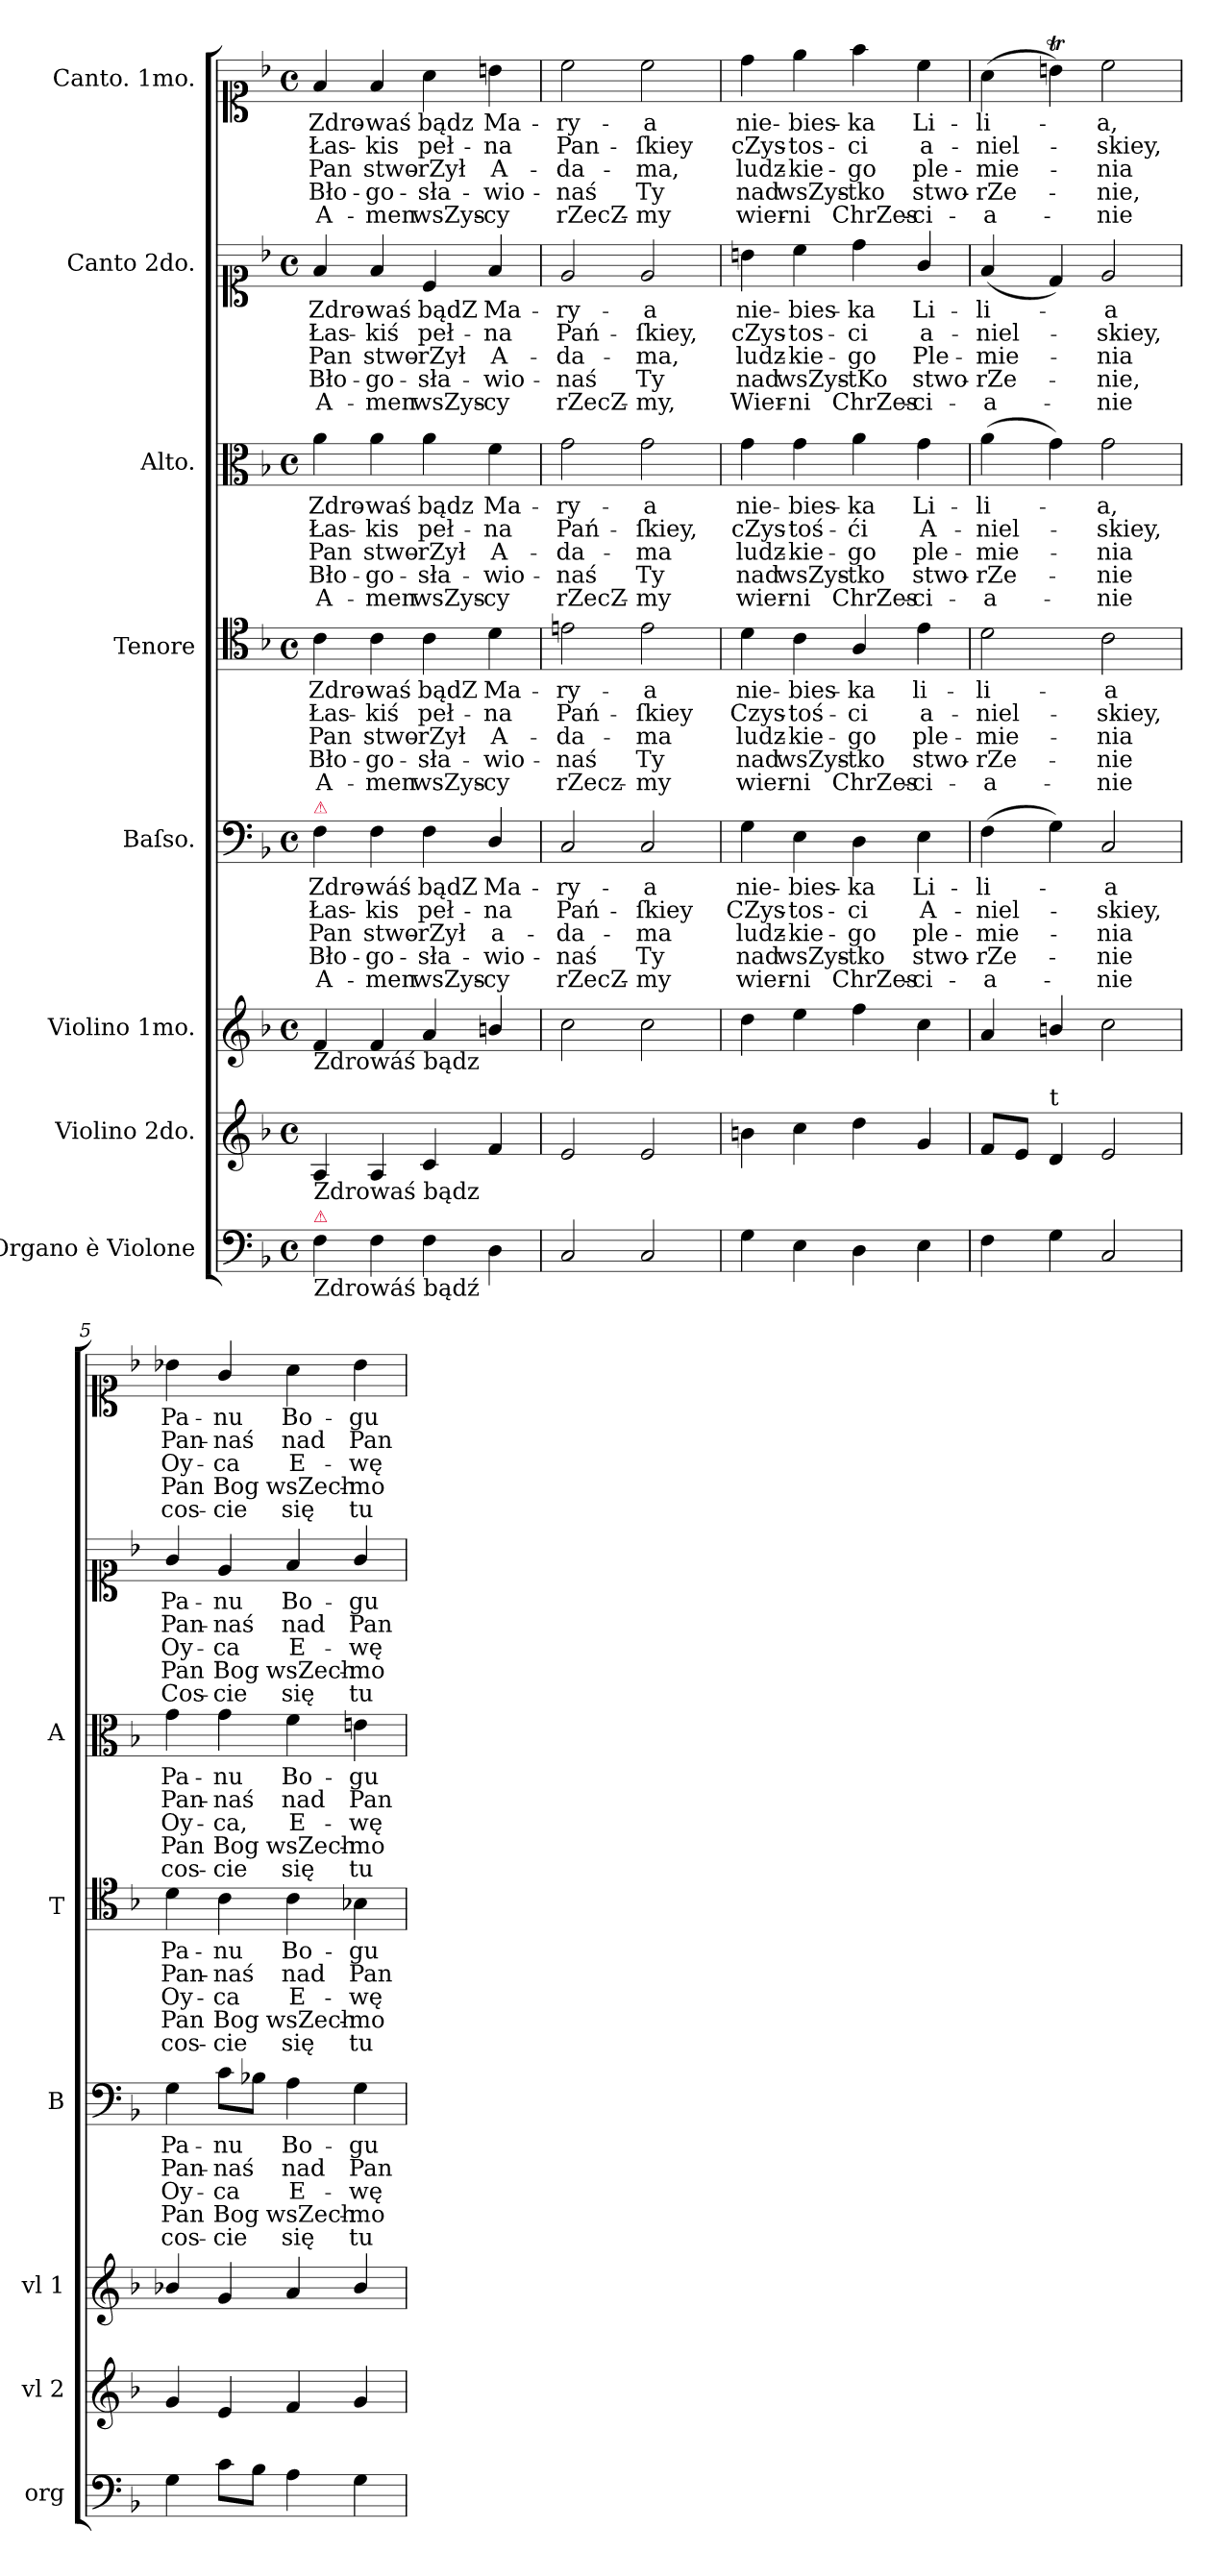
**kern	**kern	**kern	**kern	**text	**text	**text	**text	**text	**kern	**text	**text	**text	**text	**text	**kern	**text	**text	**text	**text	**text	**kern	**text	**text	**text	**text	**text	**kern	**text	**text	**text	**text	**text
*part8	*part7	*part6	*part5	*part5	*part5	*part5	*part5	*part5	*part4	*part4	*part4	*part4	*part4	*part4	*part3	*part3	*part3	*part3	*part3	*part3	*part2	*part2	*part2	*part2	*part2	*part2	*part1	*part1	*part1	*part1	*part1	*part1
*staff8	*staff7	*staff6	*staff5	*staff5	*staff5	*staff5	*staff5	*staff5	*staff4	*staff4	*staff4	*staff4	*staff4	*staff4	*staff3	*staff3	*staff3	*staff3	*staff3	*staff3	*staff2	*staff2	*staff2	*staff2	*staff2	*staff2	*staff1	*staff1	*staff1	*staff1	*staff1	*staff1
*I"Organo è Violone	*I"Violino 2do.	*I"Violino 1mo.	*I"Baſso.	*	*	*	*	*	*I"Tenore	*	*	*	*	*	*I"Alto.	*	*	*	*	*	*I"Canto 2do.	*	*	*	*	*	*I"Canto. 1mo.	*	*	*	*	*
*I'org	*I'vl 2	*I'vl 1	*I'B	*	*	*	*	*	*I'T	*	*	*	*	*	*I'A	*	*	*	*	*	*	*	*	*	*	*	*	*	*	*	*	*
*clefF4	*clefG2	*clefG2	*clefF4	*	*	*	*	*	*clefC4	*	*	*	*	*	*clefC3	*	*	*	*	*	*clefC1	*	*	*	*	*	*clefC1	*	*	*	*	*
*k[b-]	*k[b-]	*k[b-]	*k[b-]	*	*	*	*	*	*k[b-]	*	*	*	*	*	*k[b-]	*	*	*	*	*	*k[b-]	*	*	*	*	*	*k[b-]	*	*	*	*	*
*M4/4	*M4/4	*M4/4	*M4/4	*	*	*	*	*	*M4/4	*	*	*	*	*	*M4/4	*	*	*	*	*	*M4/4	*	*	*	*	*	*M4/4	*	*	*	*	*
*met(c)	*met(c)	*met(c)	*met(c)	*	*	*	*	*	*met(c)	*	*	*	*	*	*met(c)	*	*	*	*	*	*met(c)	*	*	*	*	*	*met(c)	*	*	*	*	*
=1	=1	=1	=1	=1	=1	=1	=1	=1	=1	=1	=1	=1	=1	=1	=1	=1	=1	=1	=1	=1	=1	=1	=1	=1	=1	=1	=1	=1	=1	=1	=1	=1
!	!	!	!LO:TX:a:color=crimson:t=⚠	!	!	!	!	!	!	!	!	!	!	!	!	!	!	!	!	!	!	!	!	!	!	!	!	!	!	!	!	!
!	!	!LO:TX:b:t=Zdrowáś bądz	!	!	!	!	!	!	!	!	!	!	!	!	!	!	!	!	!	!	!	!	!	!	!	!	!	!	!	!	!	!
!	!LO:TX:b:t=Zdrowaś bądz	!	!	!	!	!	!	!	!	!	!	!	!	!	!	!	!	!	!	!	!	!	!	!	!	!	!	!	!	!	!	!
!LO:TX:b:t=Zdrowáś bądź	!	!	!	!	!	!	!	!	!	!	!	!	!	!	!	!	!	!	!	!	!	!	!	!	!	!	!	!	!	!	!	!
!LO:TX:a:color=crimson:t=⚠	!	!	!	!	!	!	!	!	!	!	!	!	!	!	!	!	!	!	!	!	!	!	!	!	!	!	!	!	!	!	!	!
4F\	4A/	4f/	4F\	Zdro-	Łas-	Pan	Bło-	A-	4c\	Zdro-	Łas-	Pan	Bło-	A-	4a\	Zdro-	Łas-	Pan	Bło-	A-	4f/	Zdro-	Łas-	Pan	Bło-	A-	4f/	Zdro-	Łas-	Pan	Bło-	A-
4F\	4A/	4f/	4F\	-wáś	-kis	stwo-	-go-	-men	4c\	-waś	-kiś	stwo-	-go-	-men	4a\	-waś	-kis	stwo-	-go-	-men	4f/	-waś	-kiś	stwo-	-go-	-men	4f/	-waś	-kis	stwo-	-go-	-men
4F\	4c/	4a/	4F\	bądZ	peł-	-rZył	-sła-	wsZys-	4c\	bądZ	peł-	-rZył	-sła-	wsZys-	4a\	bądz	peł-	-rZył	-sła-	wsZys-	4c/	bądZ	peł-	-rZył	-sła-	wsZys-	4a\	bądz	peł-	-rZył	-sła-	wsZys-
4D\	4f/	4bn/	4D/	Ma-	-na	a-	-wio-	-cy	4d\	Ma-	-na	A-	-wio-	-cy	4f\	Ma-	-na	A-	-wio-	-cy	4f/	Ma-	-na	A-	-wio-	-cy	4bn\	Ma-	-na	A-	-wio-	-cy
=2	=2	=2	=2	=2	=2	=2	=2	=2	=2	=2	=2	=2	=2	=2	=2	=2	=2	=2	=2	=2	=2	=2	=2	=2	=2	=2	=2	=2	=2	=2	=2	=2
2C/	2e/	2cc\	2C/	-ry-	Pań-	-da-	-naś	rZecZ-	2en\	-ry-	Pań-	-da-	-naś	rZecz-	2g\	-ry-	Pań-	-da-	-naś	rZecZ-	2e/	-ry-	Pań-	-da-	-naś	rZecZ-	2cc\	-ry-	Pan-	-da-	-naś	rZecZ-
2C/	2e/	2cc\	2C/	-a	-ſkiey	-ma	Ty	-my	2e\	-a	-ſkiey	-ma	Ty	-my	2g\	-a	-ſkiey,	-ma	Ty	-my	2e/	-a	-ſkiey,	-ma,	Ty	-my,	2cc\	-a	-ſkiey	-ma,	Ty	-my
=3	=3	=3	=3	=3	=3	=3	=3	=3	=3	=3	=3	=3	=3	=3	=3	=3	=3	=3	=3	=3	=3	=3	=3	=3	=3	=3	=3	=3	=3	=3	=3	=3
4G\	4bn\	4dd\	4G\	nie-	CZys-	ludz-	nad	wier-	4d\	nie-	Czys-	ludz-	nad	wier-	4g\	nie-	cZys-	ludz-	nad	wier-	4bn\	nie-	cZys-	ludz-	nad	Wier-	4dd\	nie-	cZys-	ludz-	nad	wier-
4E\	4cc\	4ee\	4E\	-bies-	-tos-	-kie-	wsZys-	-ni	4c\	-bies-	-toś-	-kie-	wsZys-	-ni	4g\	-bies-	-toś-	-kie-	wsZys-	-ni	4cc\	-bies-	-tos-	-kie-	wsZys-	-ni	4ee\	-bies-	-tos-	-kie-	wsZys-	-ni
4D\	4dd\	4ff\	4D\	-ka	-ci	-go	-tko	ChrZes-	4A/	-ka	-ci	-go	-tko	ChrZes-	4a\	-ka	-ći	-go	-tko	ChrZes-	4dd\	-ka	-ci	-go	-tKo	ChrZes-	4ff\	-ka	-ci	-go	-tko	ChrZes-
4E\	4g/	4cc\	4E\	Li-	A-	ple-	stwo-	-ci-	4e\	li-	a-	ple-	stwo-	-ci-	4g\	Li-	A-	ple-	stwo-	-ci-	4g/	Li-	a-	Ple-	stwo-	-ci-	4cc\	Li-	a-	ple-	stwo-	-ci-
=4	=4	=4	=4	=4	=4	=4	=4	=4	=4	=4	=4	=4	=4	=4	=4	=4	=4	=4	=4	=4	=4	=4	=4	=4	=4	=4	=4	=4	=4	=4	=4	=4
4F\	8f/L	4a/	(4F\	-li-	-niel-	-mie-	-rZe-	-a-	2d\	-li-	-niel-	-mie-	-rZe-	-a-	(4a\	-li-	-niel-	-mie-	-rZe-	-a-	(4f/	-li-	-niel-	-mie-	-rZe-	-a-	(4a\	-li-	-niel-	-mie-	-rZe-	-a-
.	8e/J	.	.	.	.	.	.	.	.	.	.	.	.	.	.	.	.	.	.	.	.	.	.	.	.	.	.	.	.	.	.	.
!	!LO:TX:a:t=t	!	!	!	!	!	!	!	!	!	!	!	!	!	!	!	!	!	!	!	!	!	!	!	!	!	!	!	!	!	!	!
4G\	4d/	4bn/	4G\)	.	.	.	.	.	.	.	.	.	.	.	4g\)	.	.	.	.	.	4d/)	.	.	.	.	.	4bnt\)	.	.	.	.	.
2C/	2e/	2cc\	2C/	-a	-skiey,	-nia	-nie	-nie	2c\	-a	-skiey,	-nia	-nie	-nie	2g\	-a,	-skiey,	-nia	-nie	-nie	2e/	-a	-skiey,	-nia	-nie,	-nie	2cc\	-a,	-skiey,	-nia	-nie,	-nie
=5	=5	=5	=5	=5	=5	=5	=5	=5	=5	=5	=5	=5	=5	=5	=5	=5	=5	=5	=5	=5	=5	=5	=5	=5	=5	=5	=5	=5	=5	=5	=5	=5
4G\	4g/	4b-X/	4G\	Pa-	Pan-	Oy-	Pan	cos-	4d\	Pa-	Pan-	Oy-	Pan	cos-	4g\	Pa-	Pan-	Oy-	Pan	cos-	4g/	Pa-	Pan-	Oy-	Pan	Cos-	4b-X\	Pa-	Pan-	Oy-	Pan	cos-
8c\L	4e/	4g/	8c\L	-nu	-naś	-ca	Bog	-cie	4c\	-nu	-naś	-ca	Bog	-cie	4g\	-nu	-naś	-ca,	Bog	-cie	4e/	-nu	-naś	-ca	Bog	-cie	4g/	-nu	-naś	-ca	Bog	-cie
8B-\J	.	.	8B-X\J	.	.	.	.	.	.	.	.	.	.	.	.	.	.	.	.	.	.	.	.	.	.	.	.	.	.	.	.	.
4A\	4f/	4a/	4A\	Bo-	nad	E-	wsZech-	się	4c\	Bo-	nad	E-	wsZech-	się	4f\	Bo-	nad	E-	wsZech-	się	4f/	Bo-	nad	E-	wsZech-	się	4a\	Bo-	nad	E-	wsZech-	się
4G\	4g/	4b-/	4G\	-gu	Pan-	-wę	-mo-	tu	4B-X\	-gu	Pan-	-wę	-mo-	tu	4en\	-gu	Pan-	-wę	-mo-	tu	4g/	-gu	Pan-	-wę	-mo-	tu	4b-\	-gu	Pan-	-wę	-mo-	tu
=	=	=	=	=	=	=	=	=	=	=	=	=	=	=	=	=	=	=	=	=	=	=	=	=	=	=	=	=	=	=	=	=
*-	*-	*-	*-	*-	*-	*-	*-	*-	*-	*-	*-	*-	*-	*-	*-	*-	*-	*-	*-	*-	*-	*-	*-	*-	*-	*-	*-	*-	*-	*-	*-	*-
